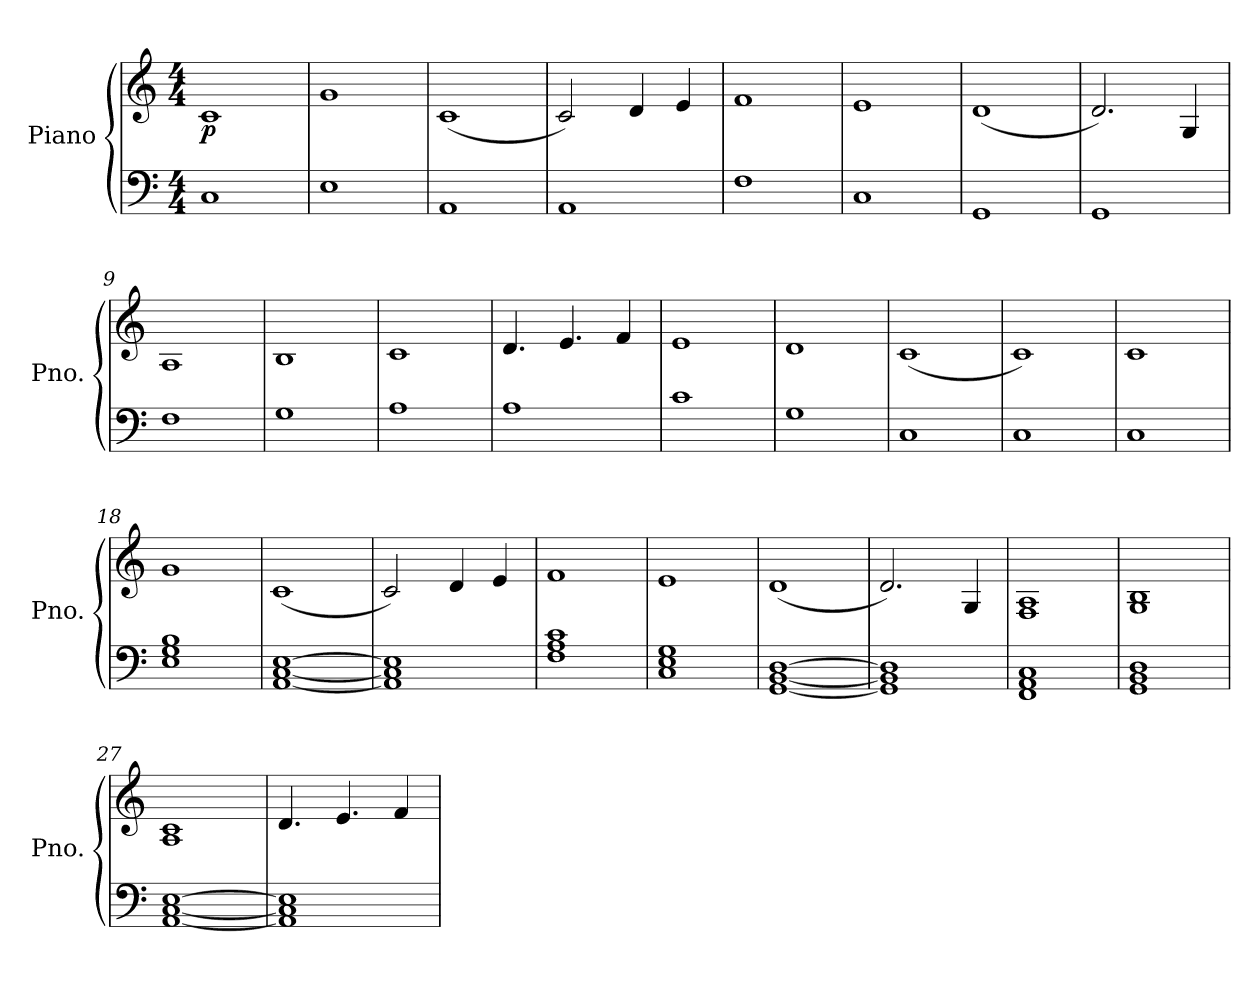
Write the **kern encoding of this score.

**kern	**kern	**dynam
*part1	*part1	*part1
*staff2	*staff1	*staff1/2
*I"Piano	*	*
*I'Pno.	*	*
*clefF4	*clefG2	*
*k[]	*k[]	*
*M4/4	*M4/4	*
*MM135	*MM135	*
=1	=1	=1
!	!	!LO:DY:b
1C	1c	p
=2	=2	=2
1E	1g	.
=3	=3	=3
1AA	(<1c	.
=4	=4	=4
1AA	2c/)	.
.	4d/	.
.	4e/	.
=5	=5	=5
1F	1f	.
=6	=6	=6
1C	1e	.
=7	=7	=7
1GG	(<1d	.
=8	=8	=8
1GG	2.d/)	.
.	4G/	.
=9	=9	=9
1F	1A	.
=10	=10	=10
1G	1B	.
=11	=11	=11
1A	1c	.
=12	=12	=12
1A	4.d/	.
.	4.e/	.
.	4f/	.
=13	=13	=13
1c	1e	.
=14	=14	=14
1G	1d	.
=15	=15	=15
1C	(<1c	.
!!LO:LB:g=z
=16	=16	=16
1C	1c)	.
=17	=17	=17
1C	1c	.
=18	=18	=18
1E 1G 1B	1g	.
=19	=19	=19
[1AA [1C [1E	(<1c	.
=20	=20	=20
1AA] 1C] 1E]	2c/)	.
.	4d/	.
.	4e/	.
=21	=21	=21
1F 1A 1c	1f	.
=22	=22	=22
1C 1E 1G	1e	.
=23	=23	=23
[1GG [1BB [1D	(<1d	.
=24	=24	=24
1GG] 1BB] 1D]	2.d/)	.
.	4G/	.
=25	=25	=25
1FF 1AA 1C	1F 1A	.
=26	=26	=26
1GG 1BB 1D	1G 1B	.
=27	=27	=27
[1AA [1C [1E	1A 1c	.
=28	=28	=28
1AA] 1C] 1E]	4.d/	.
.	4.e/	.
.	4f/	.
=	=	=
*-	*-	*-
